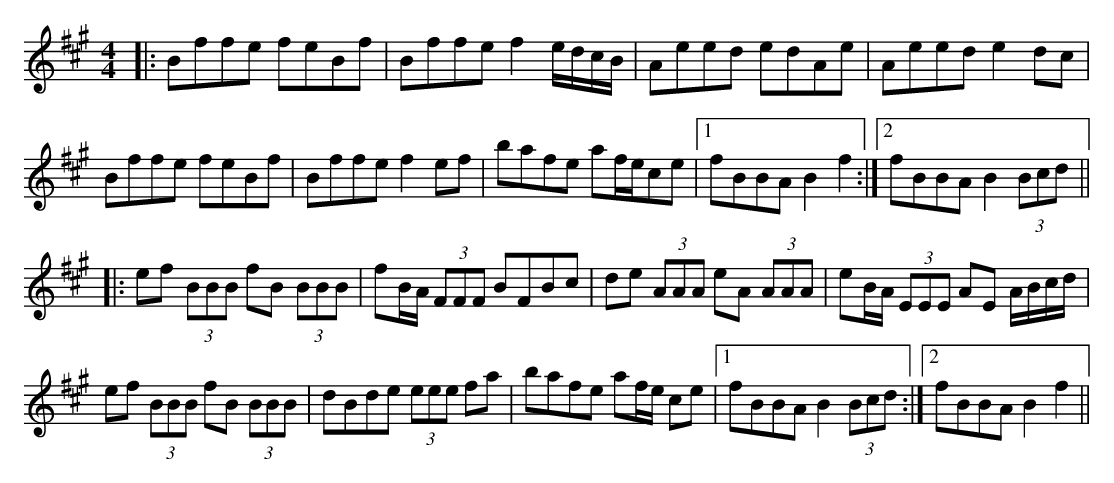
X:1
M:4/4
K:Bdor
|:Bffe feBf|Bffe f2e/d/c/B/|Aeed edAe|Aeed e2dc|
Bffe feBf|Bffe f2ef|bafe af/e/ce|1 fBBA B2f2:|2 fBBA B2 (3Bcd||
|:ef (3BBB fB (3BBB|fB/A/ (3FFF BFBc|de (3AAA eA (3AAA|eB/A/ (3EEE AE A/B/c/d/|
ef (3BBB fB (3BBB|dBde (3eee fa|bafe af/e/ ce|1 fBBA B2 (3Bcd:|2 fBBA B2f2||
